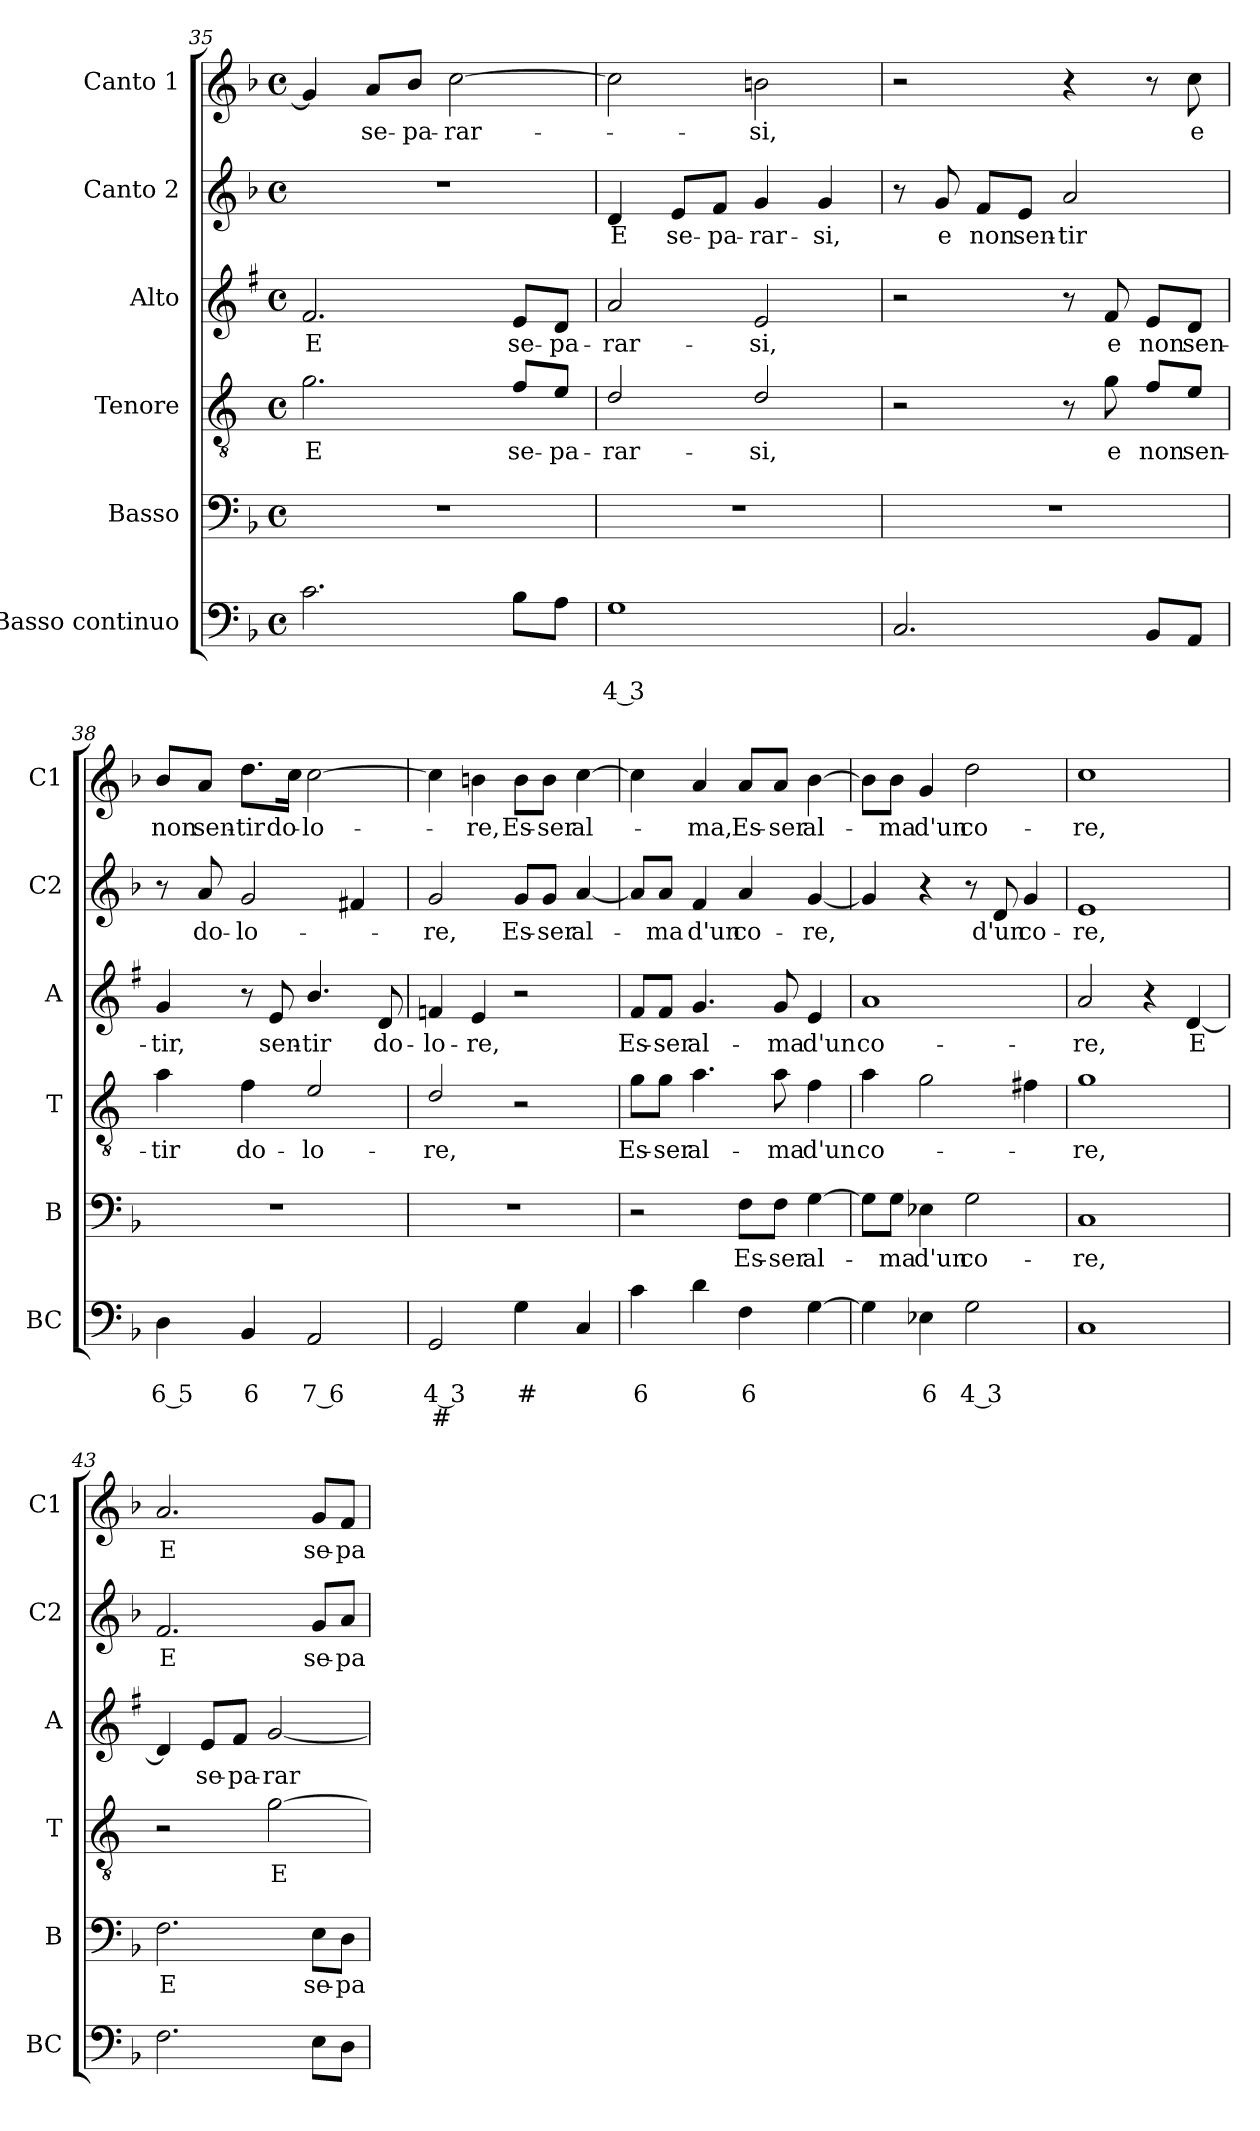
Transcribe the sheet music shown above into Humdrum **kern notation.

**kern	**text	**text	**text	**kern	**text	**kern	**text	**kern	**text	**kern	**text	**kern	**text
*part6	*part6	*part6	*part6	*part5	*part5	*part4	*part4	*part3	*part3	*part2	*part2	*part1	*part1
*staff6	*staff6	*staff6	*staff6	*staff5	*staff5	*staff4	*staff4	*staff3	*staff3	*staff2	*staff2	*staff1	*staff1
*I"Basso continuo	*	*	*	*I"Basso	*	*I"Tenore	*	*I"Alto	*	*I"Canto 2	*	*I"Canto 1	*
*I'BC	*	*	*	*I'B	*	*I'T	*	*I'A	*	*I'C2	*	*I'C1	*
*clefF4	*	*	*	*clefF4	*	*clefGv2	*	*clefG2	*	*clefG2	*	*clefG2	*
*	*	*	*	*	*	*ITrd4c7	*	*ITrd1c2	*	*	*	*	*
*k[b-]	*	*	*	*k[b-]	*	*k[b-]	*	*k[b-]	*	*k[b-]	*	*k[b-]	*
*F:	*	*	*	*F:	*	*F:	*	*F:	*	*F:	*	*F:	*
*M4/4	*	*	*	*M4/4	*	*M4/4	*	*M4/4	*	*M4/4	*	*M4/4	*
*met(c)	*	*	*	*met(c)	*	*met(c)	*	*met(c)	*	*met(c)	*	*met(c)	*
=35	=35	=35	=35	=35	=35	=35	=35	=35	=35	=35	=35	=35	=35
!	!	!	!	!	!	!	!LO:LY:b	!	!LO:LY:b	!	!	!	!
2.c\	.	.	.	1r	.	2.c\	E	2.e/	E	1r	.	4g/]	.
!	!	!	!	!	!	!	!	!	!	!	!	!	!LO:LY:b
.	.	.	.	.	.	.	.	.	.	.	.	8a/L	se-
!	!	!	!	!	!	!	!	!	!	!	!	!	!LO:LY:b
.	.	.	.	.	.	.	.	.	.	.	.	8b-/J	-pa-
!	!	!	!	!	!	!	!	!	!	!	!	!	!LO:LY:b
.	.	.	.	.	.	.	.	.	.	.	.	[2cc\	-rar-
!	!	!	!	!	!	!	!LO:LY:b	!	!LO:LY:b	!	!	!	!
8B-\L	.	.	.	.	.	8B-/L	se-	8d/L	se-	.	.	.	.
!	!	!	!	!	!	!	!LO:LY:b	!	!LO:LY:b	!	!	!	!
8A\J	.	.	.	.	.	8A/J	-pa-	8c/J	-pa-	.	.	.	.
=36	=36	=36	=36	=36	=36	=36	=36	=36	=36	=36	=36	=36	=36
!	!	!LO:LY:b	!	!	!	!	!LO:LY:b	!	!LO:LY:b	!	!LO:LY:b	!	!
1G	.	4 3	.	1r	.	2G/	-rar-	2g/	-rar-	4d/	E	2cc\]	.
!	!	!	!	!	!	!	!	!	!	!	!LO:LY:b	!	!
.	.	.	.	.	.	.	.	.	.	8e/L	se-	.	.
!	!	!	!	!	!	!	!	!	!	!	!LO:LY:b	!	!
.	.	.	.	.	.	.	.	.	.	8f/J	-pa-	.	.
!	!	!	!	!	!	!	!LO:LY:b	!	!LO:LY:b	!	!LO:LY:b	!	!LO:LY:b
.	.	.	.	.	.	2G/	-si,	2d/	-si,	4g/	-rar-	2bn\	-si,
!	!	!	!	!	!	!	!	!	!	!	!LO:LY:b	!	!
.	.	.	.	.	.	.	.	.	.	4g/	-si,	.	.
=37	=37	=37	=37	=37	=37	=37	=37	=37	=37	=37	=37	=37	=37
2.C/	.	.	.	1r	.	2r	.	2r	.	8r	.	2r	.
!	!	!	!	!	!	!	!	!	!	!	!LO:LY:b	!	!
.	.	.	.	.	.	.	.	.	.	8g/	e	.	.
!	!	!	!	!	!	!	!	!	!	!	!LO:LY:b	!	!
.	.	.	.	.	.	.	.	.	.	8f/L	non	.	.
!	!	!	!	!	!	!	!	!	!	!	!LO:LY:b	!	!
.	.	.	.	.	.	.	.	.	.	8e/J	sen-	.	.
!	!	!	!	!	!	!	!	!	!	!	!LO:LY:b	!	!
.	.	.	.	.	.	8r	.	8r	.	2a/	-tir	4r	.
!	!	!	!	!	!	!	!LO:LY:b	!	!LO:LY:b	!	!	!	!
.	.	.	.	.	.	8c\	e	8e/	e	.	.	.	.
!	!	!	!	!	!	!	!LO:LY:b	!	!LO:LY:b	!	!	!	!
8BB-/L	.	.	.	.	.	8B-/L	non	8d/L	non	.	.	8r	.
!	!	!	!	!	!	!	!LO:LY:b	!	!LO:LY:b	!	!	!	!LO:LY:b
8AA/J	.	.	.	.	.	8A/J	sen-	8c/J	sen-	.	.	8cc\	e
=38	=38	=38	=38	=38	=38	=38	=38	=38	=38	=38	=38	=38	=38
!	!	!LO:LY:b	!	!	!	!	!LO:LY:b	!	!LO:LY:b	!	!	!	!LO:LY:b
4D\	.	6 5	.	1r	.	4d\	-tir	4f/	-tir,	8r	.	8b-/L	non
!	!	!	!	!	!	!	!	!	!	!	!LO:LY:b	!	!LO:LY:b
.	.	.	.	.	.	.	.	.	.	8a/	do-	8a/J	sen-
!	!	!LO:LY:b	!	!	!	!	!LO:LY:b	!	!	!	!LO:LY:b	!	!LO:LY:b
4BB-/	.	6	.	.	.	4B-\	do-	8r	.	2g/	-lo-	8.dd\L	-tir
!	!	!	!	!	!	!	!	!	!LO:LY:b	!	!	!	!
.	.	.	.	.	.	.	.	8d/	sen-	.	.	.	.
!	!	!	!	!	!	!	!	!	!	!	!	!	!LO:LY:b
.	.	.	.	.	.	.	.	.	.	.	.	16cc\Jk	do-
!	!	!LO:LY:b	!	!	!	!	!LO:LY:b	!	!LO:LY:b	!	!	!	!LO:LY:b
2AA/	.	7 6	.	.	.	2A/	-lo-	4.a/	-tir	.	.	[2cc\	-lo-
.	.	.	.	.	.	.	.	.	.	4f#X/	.	.	.
!	!	!	!	!	!	!	!	!	!LO:LY:b	!	!	!	!
.	.	.	.	.	.	.	.	8c/	do-	.	.	.	.
=39	=39	=39	=39	=39	=39	=39	=39	=39	=39	=39	=39	=39	=39
!	!	!LO:LY:b	!LO:LY:b	!	!	!	!LO:LY:b	!	!LO:LY:b	!	!LO:LY:b	!	!
2GG/	.	4 3	#	1r	.	2G/	-re,	4e-X/	-lo-	2g/	-re,	4cc\]	.
!	!	!	!	!	!	!	!	!	!LO:LY:b	!	!	!	!LO:LY:b
.	.	.	.	.	.	.	.	4d/	-re,	.	.	4bn\	-re,
!	!	!LO:LY:b	!	!	!	!	!	!	!	!	!LO:LY:b	!	!LO:LY:b
4G\	.	#	.	.	.	2r	.	2r	.	8g/L	Es-	8b\L	Es-
!	!	!	!	!	!	!	!	!	!	!	!LO:LY:b	!	!LO:LY:b
.	.	.	.	.	.	.	.	.	.	8g/J	-ser	8b\J	-ser
!	!	!	!	!	!	!	!	!	!	!	!LO:LY:b	!	!LO:LY:b
4C/	.	.	.	.	.	.	.	.	.	[4a/	al-	[4cc\	al-
!!LO:LB:g=z
=40	=40	=40	=40	=40	=40	=40	=40	=40	=40	=40	=40	=40	=40
!	!	!LO:LY:b	!	!	!	!	!LO:LY:b	!	!LO:LY:b	!	!	!	!
4c\	.	6	.	2r	.	8c\L	Es-	8e/L	Es-	8a/L]	.	4cc\]	.
!	!	!	!	!	!	!	!LO:LY:b	!	!LO:LY:b	!	!LO:LY:b	!	!
.	.	.	.	.	.	8c\J	-ser	8e/J	-ser	8a/J	-ma	.	.
!	!	!	!	!	!	!	!LO:LY:b	!	!LO:LY:b	!	!LO:LY:b	!	!LO:LY:b
4d\	.	.	.	.	.	4.d\	al-	4.f/	al-	4f/	d'un	4a/	-ma,
!	!	!LO:LY:b	!	!	!LO:LY:b	!	!	!	!	!	!LO:LY:b	!	!LO:LY:b
4F\	.	6	.	8F\L	Es-	.	.	.	.	4a/	co-	8a/L	Es-
!	!	!	!	!	!LO:LY:b	!	!LO:LY:b	!	!LO:LY:b	!	!	!	!LO:LY:b
.	.	.	.	8F\J	-ser	8d\	-ma	8f/	-ma	.	.	8a/J	-ser
!	!	!	!	!	!LO:LY:b	!	!LO:LY:b	!	!LO:LY:b	!	!LO:LY:b	!	!LO:LY:b
[4G\	.	.	.	[4G\	al-	4B-\	d'un	4d/	d'un	[4g/	-re,	[4b-\	al-
=41	=41	=41	=41	=41	=41	=41	=41	=41	=41	=41	=41	=41	=41
!	!	!	!	!	!	!	!LO:LY:b	!	!LO:LY:b	!	!	!	!
4G\]	.	.	.	8G\L]	.	4d\	co-	1g	co-	4g/]	.	8b-\L]	.
!	!	!	!	!	!LO:LY:b	!	!	!	!	!	!	!	!LO:LY:b
.	.	.	.	8G\J	-ma	.	.	.	.	.	.	8b-\J	-ma
!	!	!LO:LY:b	!	!	!LO:LY:b	!	!	!	!	!	!	!	!LO:LY:b
4E-X\	.	6	.	4E-X\	d'un	2c\	.	.	.	4r	.	4g/	d'un
!	!	!LO:LY:b	!	!	!LO:LY:b	!	!	!	!	!	!	!	!LO:LY:b
2G\	.	4 3	.	2G\	co-	.	.	.	.	8r	.	2dd\	co-
!	!	!	!	!	!	!	!	!	!	!	!LO:LY:b	!	!
.	.	.	.	.	.	.	.	.	.	8d/	d'un	.	.
!	!	!	!	!	!	!	!	!	!	!	!LO:LY:b	!	!
.	.	.	.	.	.	4Bn\	.	.	.	4g/	co-	.	.
=42	=42	=42	=42	=42	=42	=42	=42	=42	=42	=42	=42	=42	=42
!	!	!	!	!	!LO:LY:b	!	!LO:LY:b	!	!LO:LY:b	!	!LO:LY:b	!	!LO:LY:b
1C	.	.	.	1C	-re,	1c	-re,	2g/	-re,	1e	-re,	1cc	-re,
.	.	.	.	.	.	.	.	4r	.	.	.	.	.
!	!	!	!	!	!	!	!	!	!LO:LY:b	!	!	!	!
.	.	.	.	.	.	.	.	[4c/	E	.	.	.	.
=43	=43	=43	=43	=43	=43	=43	=43	=43	=43	=43	=43	=43	=43
!	!	!	!	!	!LO:LY:b	!	!	!	!	!	!LO:LY:b	!	!LO:LY:b
2.F\	.	.	.	2.F\	E	2r	.	4c/]	.	2.f/	E	2.a/	E
!	!	!	!	!	!	!	!	!	!LO:LY:b	!	!	!	!
.	.	.	.	.	.	.	.	8d/L	se-	.	.	.	.
!	!	!	!	!	!	!	!	!	!LO:LY:b	!	!	!	!
.	.	.	.	.	.	.	.	8e/J	-pa-	.	.	.	.
!	!	!	!	!	!	!	!LO:LY:b	!	!LO:LY:b	!	!	!	!
.	.	.	.	.	.	[2c\	E	[2f/	-rar-	.	.	.	.
!	!	!	!	!	!LO:LY:b	!	!	!	!	!	!LO:LY:b	!	!LO:LY:b
8E\L	.	.	.	8E\L	se-	.	.	.	.	8g/L	se-	8g/L	se-
!	!	!	!	!	!LO:LY:b	!	!	!	!	!	!LO:LY:b	!	!LO:LY:b
8D\J	.	.	.	8D\J	-pa-	.	.	.	.	8a/J	-pa-	8f/J	-pa-
=	=	=	=	=	=	=	=	=	=	=	=	=	=
*-	*-	*-	*-	*-	*-	*-	*-	*-	*-	*-	*-	*-	*-
